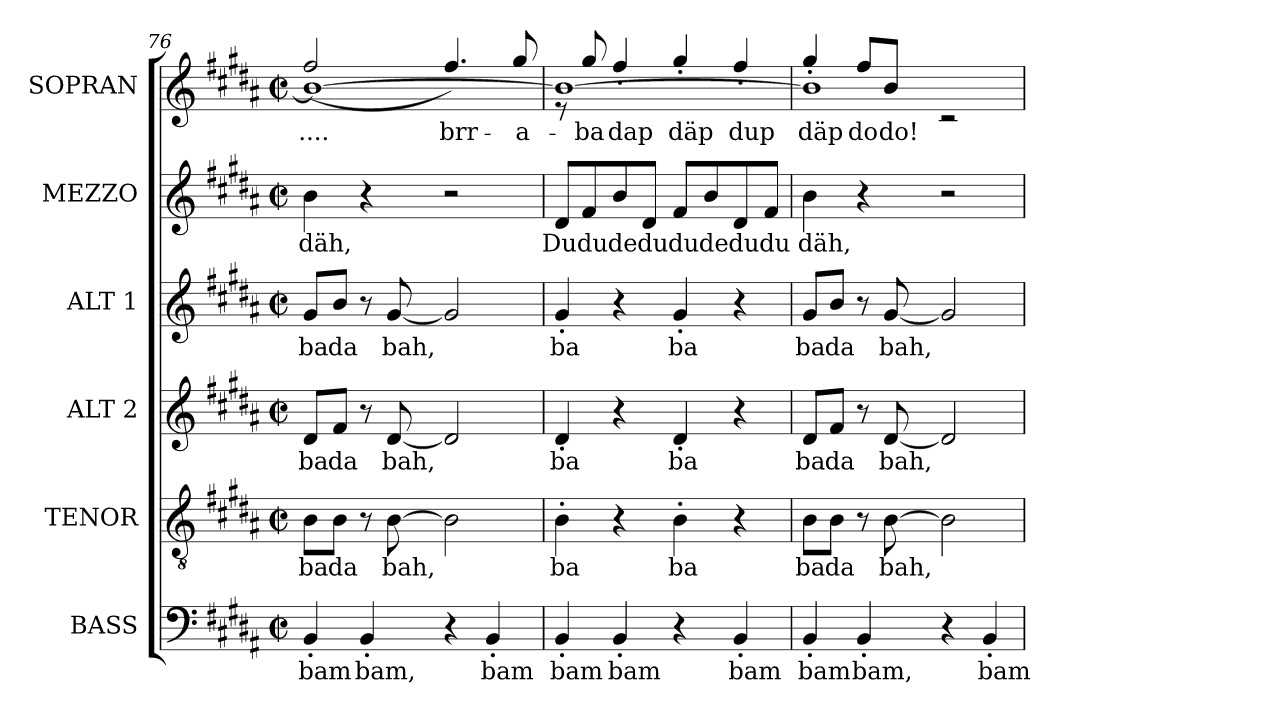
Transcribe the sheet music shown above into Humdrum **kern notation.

**kern	**text	**kern	**text	**kern	**text	**kern	**text	**kern	**text	**kern	**text
*part6	*part6	*part5	*part5	*part4	*part4	*part3	*part3	*part2	*part2	*part1	*part1
*staff6	*staff6	*staff5	*staff5	*staff4	*staff4	*staff3	*staff3	*staff2	*staff2	*staff1	*staff1
*I"BASS	*	*I"TENOR	*	*I"ALT 2	*	*I"ALT 1	*	*I"MEZZO	*	*I"SOPRAN	*
*I'B	*	*I'T	*	*I'A2	*	*I'A1	*	*	*	*I'S	*
*clefF4	*	*clefGv2	*	*clefG2	*	*clefG2	*	*clefG2	*	*clefG2	*
*	*	*ITrd7c12	*	*	*	*	*	*	*	*	*
*k[f#c#g#d#a#]	*	*k[f#c#g#d#a#]	*	*k[f#c#g#d#a#]	*	*k[f#c#g#d#a#]	*	*k[f#c#g#d#a#]	*	*k[f#c#g#d#a#]	*
*B:	*	*B:	*	*B:	*	*B:	*	*B:	*	*B:	*
*M2/2	*	*M2/2	*	*M2/2	*	*M2/2	*	*M2/2	*	*M2/2	*
*met(c|)	*	*met(c|)	*	*met(c|)	*	*met(c|)	*	*met(c|)	*	*met(c|)	*
=76	=76	=76	=76	=76	=76	=76	=76	=76	=76	=76	=76
!	!LO:LY:b:color=#000000	!	!	!	!	!	!	!	!	!	!
!	!	!	!LO:LY:b:color=#000000	!	!	!	!	!	!	!	!
!	!	!	!	!	!LO:LY:b:color=#000000	!	!	!	!	!	!
!	!	!	!	!	!	!	!LO:LY:b:color=#000000	!	!	!	!
!	!	!	!	!	!	!	!	!	!LO:LY:b:color=#000000	!	!
*	*	*	*	*	*	*	*	*	*	*^	*
!	!	!	!	!	!	!	!	!	!	!	!	!LO:LY:a:color=#000000
4BB'i/	bam	8BBi\L	ba	8d#i/L	ba	8g#i/L	ba	4bi\	däh,	1bi_<	(2ff#i/	....
!	!	!	!LO:LY:b:color=#000000	!	!	!	!	!	!	!	!	!
!	!	!	!	!	!LO:LY:b:color=#000000	!	!	!	!	!	!	!
!	!	!	!	!	!	!	!LO:LY:b:color=#000000	!	!	!	!	!
.	.	8BBi\J	da	8f#i/J	da	8bi/J	da	.	.	.	.	.
!	!LO:LY:b:color=#000000	!	!	!	!	!	!	!	!	!	!	!
4BB'i/	bam,	8r	.	8r	.	8r	.	4r	.	.	.	.
!	!	!	!LO:LY:b:color=#000000	!	!	!	!	!	!	!	!	!
!	!	!	!	!	!LO:LY:b:color=#000000	!	!	!	!	!	!	!
!	!	!	!	!	!	!	!LO:LY:b:color=#000000	!	!	!	!	!
.	.	[>8BBi\	bah,	[<8d#i/	bah,	[<8g#i/	bah,	.	.	.	.	.
!	!	!	!	!	!	!	!	!	!	!	!	!LO:LY:a:color=#000000
4r	.	2BBi\]	.	2d#i/]	.	2g#i/]	.	2r	.	.	4.ff#i/)	brr-
!	!LO:LY:b:color=#000000	!	!	!	!	!	!	!	!	!	!	!
4BB'i/	bam	.	.	.	.	.	.	.	.	.	.	.
!	!	!	!	!	!	!	!	!	!	!	!	!LO:LY:a:color=#000000
.	.	.	.	.	.	.	.	.	.	.	8gg#i/	-a-
=77	=77	=77	=77	=77	=77	=77	=77	=77	=77	=77	=77	=77
!	!LO:LY:b:color=#000000	!	!	!	!	!	!	!	!	!	!	!
!	!	!	!LO:LY:b:color=#000000	!	!	!	!	!	!	!	!	!
!	!	!	!	!	!LO:LY:b:color=#000000	!	!	!	!	!	!	!
!	!	!	!	!	!	!	!LO:LY:b:color=#000000	!	!	!	!	!
!	!	!	!	!	!	!	!	!	!LO:LY:b:color=#000000	!	!	!
4BB'i/	bam	4BB'i\	ba	4d#'i/	ba	4g#'i/	ba	8d#i/L	Du	1bi_<	8r	.
!	!	!	!	!	!	!	!	!	!LO:LY:b:color=#000000	!	!	!
!	!	!	!	!	!	!	!	!	!	!	!	!LO:LY:a:color=#000000
.	.	.	.	.	.	.	.	8f#i/	du	.	8gg#i/	-ba
!	!LO:LY:b:color=#000000	!	!	!	!	!	!	!	!	!	!	!
!	!	!	!	!	!	!	!	!	!LO:LY:b:color=#000000	!	!	!
!	!	!	!	!	!	!	!	!	!	!	!	!LO:LY:a:color=#000000
4BB'i/	bam	4r	.	4r	.	4r	.	8bi/	de	.	4ff#'i/	dap
!	!	!	!	!	!	!	!	!	!LO:LY:b:color=#000000	!	!	!
.	.	.	.	.	.	.	.	8d#i/J	du	.	.	.
!	!	!	!LO:LY:b:color=#000000	!	!	!	!	!	!	!	!	!
!	!	!	!	!	!LO:LY:b:color=#000000	!	!	!	!	!	!	!
!	!	!	!	!	!	!	!LO:LY:b:color=#000000	!	!	!	!	!
!	!	!	!	!	!	!	!	!	!LO:LY:b:color=#000000	!	!	!
!	!	!	!	!	!	!	!	!	!	!	!	!LO:LY:a:color=#000000
4r	.	4BB'i\	ba	4d#'i/	ba	4g#'i/	ba	8f#i/L	du	.	4gg#'i/	däp
!	!	!	!	!	!	!	!	!	!LO:LY:b:color=#000000	!	!	!
.	.	.	.	.	.	.	.	8bi/	de	.	.	.
!	!LO:LY:b:color=#000000	!	!	!	!	!	!	!	!	!	!	!
!	!	!	!	!	!	!	!	!	!LO:LY:b:color=#000000	!	!	!
!	!	!	!	!	!	!	!	!	!	!	!	!LO:LY:a:color=#000000
4BB'i/	bam	4r	.	4r	.	4r	.	8d#i/	du	.	4ff#'i/	dup
!	!	!	!	!	!	!	!	!	!LO:LY:b:color=#000000	!	!	!
.	.	.	.	.	.	.	.	8f#i/J	du	.	.	.
=78	=78	=78	=78	=78	=78	=78	=78	=78	=78	=78	=78	=78
!	!LO:LY:b:color=#000000	!	!	!	!	!	!	!	!	!	!	!
!	!	!	!LO:LY:b:color=#000000	!	!	!	!	!	!	!	!	!
!	!	!	!	!	!LO:LY:b:color=#000000	!	!	!	!	!	!	!
!	!	!	!	!	!	!	!LO:LY:b:color=#000000	!	!	!	!	!
!	!	!	!	!	!	!	!	!	!LO:LY:b:color=#000000	!	!	!
!	!	!	!	!	!	!	!	!	!	!	!	!LO:LY:a:color=#000000
4BB'i/	bam	8BBi\L	ba	8d#i/L	ba	8g#i/L	ba	4bi\	däh,	1bi]	4gg#'i/	däp
!	!	!	!LO:LY:b:color=#000000	!	!	!	!	!	!	!	!	!
!	!	!	!	!	!LO:LY:b:color=#000000	!	!	!	!	!	!	!
!	!	!	!	!	!	!	!LO:LY:b:color=#000000	!	!	!	!	!
.	.	8BBi\J	da	8f#i/J	da	8bi/J	da	.	.	.	.	.
!	!LO:LY:b:color=#000000	!	!	!	!	!	!	!	!	!	!	!
!	!	!	!	!	!	!	!	!	!	!	!	!LO:LY:a:color=#000000
4BB'i/	bam,	8r	.	8r	.	8r	.	4r	.	.	8ff#i/L	do
!	!	!	!LO:LY:b:color=#000000	!	!	!	!	!	!	!	!	!
!	!	!	!	!	!LO:LY:b:color=#000000	!	!	!	!	!	!	!
!	!	!	!	!	!	!	!LO:LY:b:color=#000000	!	!	!	!	!
!	!	!	!	!	!	!	!	!	!	!	!	!LO:LY:a:color=#000000
.	.	[>8BBi\	bah,	[<8d#i/	bah,	[<8g#i/	bah,	.	.	.	8bi/J	do!
4r	.	2BBi\]	.	2d#i/]	.	2g#i/]	.	2r	.	.	2r	.
!	!LO:LY:b:color=#000000	!	!	!	!	!	!	!	!	!	!	!
4BB'i/	bam	.	.	.	.	.	.	.	.	.	.	.
*	*	*	*	*	*	*	*	*	*	*v	*v	*
=	=	=	=	=	=	=	=	=	=	=	=
*-	*-	*-	*-	*-	*-	*-	*-	*-	*-	*-	*-
